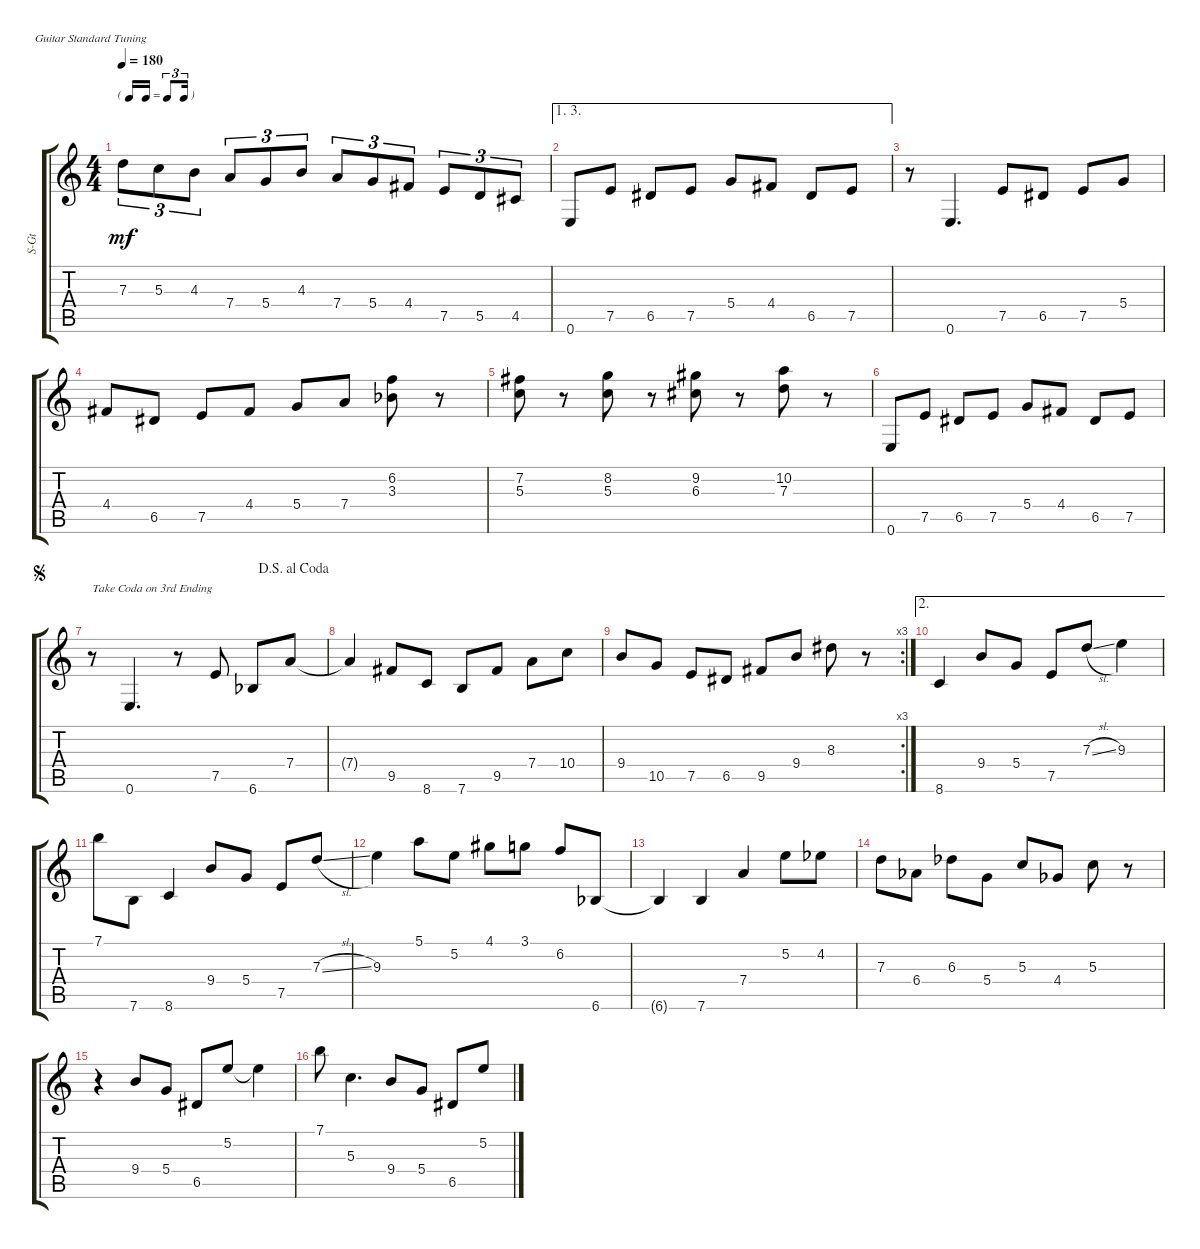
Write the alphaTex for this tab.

\defaultSystemsLayout 4
\bracketExtendMode groupsimilarinstruments
\otherSystemsTrackNameOrientation horizontal
\track ("Steel Guitar" "S-Gt") {instrument acousticguitarsteel}
\staff {score tabs}
\tuning (E4 B3 G3 D3 A2 E2)
\ts (4 4)
\tf triplet16th
\tempo 180
\clef g2
\ks c
7.3.8{tu (3 2) dy mf beam Down} 5.3.8{tu (3 2) beam Down} 4.3.8{tu (3 2) beam Down} 7.4.8{tu (3 2) beam Up} 5.4.8{tu (3 2) beam Up} 4.3.8{tu (3 2) beam Up} 7.4.8{tu (3 2) beam Up} 5.4.8{tu (3 2) beam Up} 4.4{acc #}.8{tu (3 2) beam Up} 7.5.8{tu (3 2) beam Up} 5.5.8{tu (3 2) beam Up} 4.5{acc #}.8{tu (3 2) beam Up} |
\ae (1 3)
0.6.8{beam Up} 7.5.8{beam Up} 6.5{acc #}.8{beam Up} 7.5.8{beam Up} 5.4.8{beam Up} 4.4{acc #}.8{beam Up} 6.5{acc #}.8{beam Up} 7.5.8{beam Up} |
r.8{beam Down} 0.6.4{d beam Up} 7.5.8{beam Up} 6.5{acc #}.8{beam Up} 7.5.8{beam Up} 5.4.8{beam Up} |
4.4{acc #}.8{beam Up} 6.5{acc #}.8{beam Up} 7.5.8{beam Up} 4.4{acc #}.8{beam Up} 5.4.8{beam Up} 7.4.8{beam Up} (3.3{acc b} 6.2).8{beam Down} r.8{beam Down} |
(5.3 7.2{acc #}).8{beam Down} r.8{beam Down} (8.2 5.3).8{beam Down} r.8{beam Down} (9.2{acc #} 6.3{acc #}).8{beam Down} r.8{beam Down} (10.2 7.3).8{beam Down} r.8{beam Down} |
0.6.8{beam Up} 7.5.8{beam Up} 6.5{acc #}.8{beam Up} 7.5.8{beam Up} 5.4.8{beam Up} 4.4{acc #}.8{beam Up} 6.5{acc #}.8{beam Up} 7.5.8{beam Up} |
\jump segno
\jump dalsegnoalcoda
r.8{txt "Take Coda on 3rd Ending" beam Down} 0.6.4{d beam Up} r.8{beam Up} 7.5.8{beam Up} 6.6{acc b}.8{beam Up} 7.4.8{beam Up} |
7.4{t}.4{beam Up} 9.5{acc #}.8{beam Up} 8.6.8{beam Up} 7.6.8{beam Up} 9.5{acc #}.8{beam Up} 7.4.8{beam Down} 10.4.8{beam Down} |
\rc 3
9.4.8{beam Up} 10.5.8{beam Up} 7.5.8{beam Up} 6.5{acc #}.8{beam Up} 9.5{acc #}.8{beam Up} 9.4.8{beam Up} 8.3{acc #}.8{beam Down} r.8{beam Down} |
\ae 2
8.6.4{beam Up} 9.4.8{beam Up} 5.4.8{beam Up} 7.5.8{beam Up} 7.3{sl}.8{beam Up} 9.3.4{beam Down} |
7.1.8{beam Down} 7.6.8{beam Down} 8.6.4{beam Up} 9.4.8{beam Up} 5.4.8{beam Up} 7.5.8{beam Up} 7.3{sl}.8{beam Up} |
9.3.4{beam Down} 5.1.8{beam Down} 5.2.8{beam Down} 4.1{acc #}.8{beam Down} 3.1.8{beam Down} 6.2.8{beam Up} 6.6{acc b}.8{beam Up} |
6.6{t acc b}.4{beam Up} 7.6.4{beam Up} 7.4.4{beam Up} 5.2.8{beam Down} 4.2{acc b}.8{beam Down} |
7.3.8{beam Down} 6.4{acc b}.8{beam Down} 6.3{acc b}.8{beam Down} 5.4.8{beam Down} 5.3.8{beam Up} 4.4{acc b}.8{beam Up} 5.3.8{beam Down} r.8{beam Down} |
r.4{beam Down} 9.4.8{beam Up} 5.4.8{beam Up} 6.5{acc #}.8{beam Up} 5.2.8{beam Up} 5.2{t}.4{beam Down} |
7.1.8{beam Down} 5.3.4{d beam Down} 9.4.8{beam Up} 5.4.8{beam Up} 6.5{acc #}.8{beam Up} 5.2.8{beam Up}
